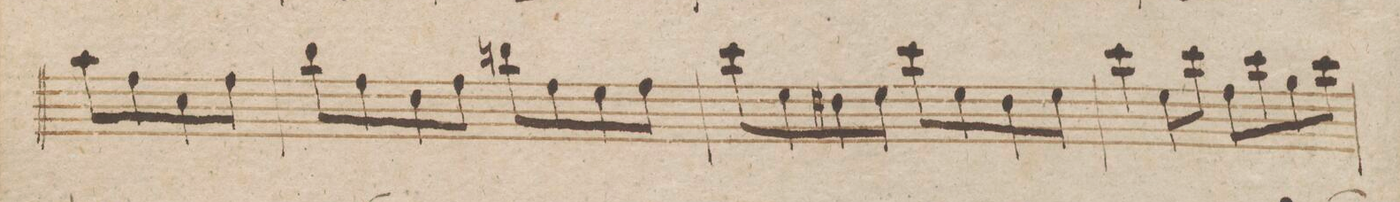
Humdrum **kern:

**kern	**dynam
*I"Violino 1mo	*
*clefG2	*
*k[b-]	*
*met(c|)	*
*M2/2	*
8aa\L	.
8ff\	.
8cc\	.
8ff\J	.
=14	=14
8bb-\L	.
8ff\	.
8dd\	.
8ff\J	.
8bbn\L	.
8ff\	.
8ee\	.
8ff\J	.
=15	=15
8ccc\L	.
8ee\	.
8dd#X\	.
8ee\J	.
8ccc\L	.
8ee\	.
8dd#\	.
8ee\J	.
=16	=16
4ccc\	.
8ee\L	.
8ccc\J	.
8ff\L	.
8ccc\	.
8gg\	.
8ccc\J	.
=17	=17
*-	*-
